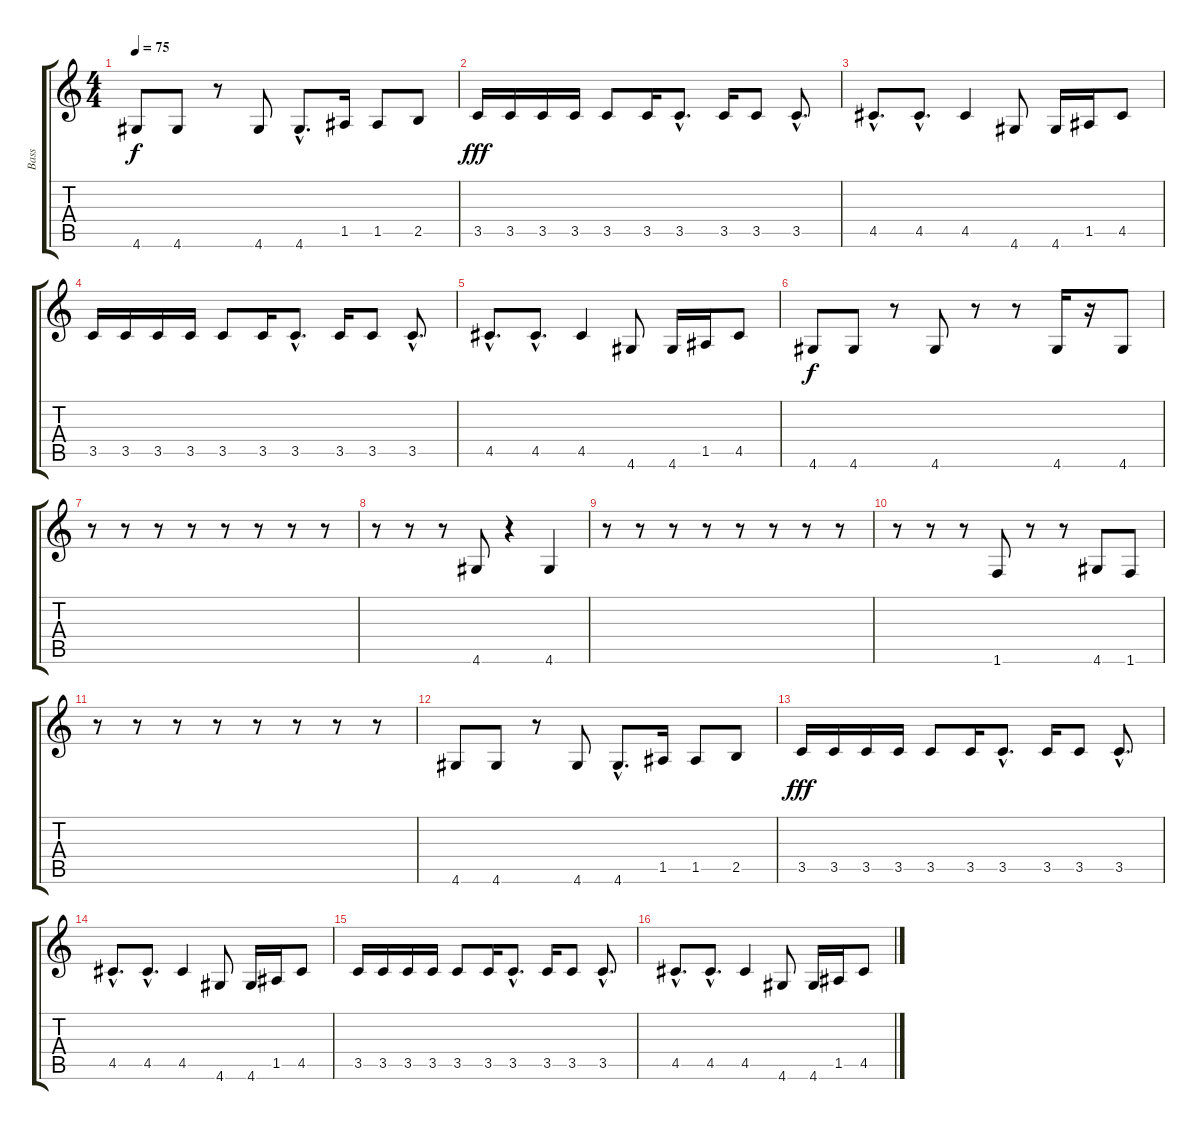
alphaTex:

\track ("Bass" "Bass") {instrument electricbassfinger}
\staff {score tabs}
\tuning (E4 B3 G3 D3 A2 E2) {hide}
\ts (4 4)
\tempo 75
\clef g2
\ks c
4.6.8{dy f} 4.6.8 r.8 4.6.8 4.6{hac}.8{d} 1.5.16 1.5.8 2.5.8 |
3.5.16{dy fff} 3.5.16 3.5.16 3.5.16 3.5.8 3.5.16 3.5{hac}.8{d} 3.5.16 3.5.8 3.5{hac}.8{d} |
4.5{hac}.8{d} 4.5{hac}.8{d} 4.5.4 4.6.8 4.6.16 1.5.16 4.5.8 |
3.5.16 3.5.16 3.5.16 3.5.16 3.5.8 3.5.16 3.5{hac}.8{d} 3.5.16 3.5.8 3.5{hac}.8{d} |
4.5{hac}.8{d} 4.5{hac}.8{d} 4.5.4 4.6.8 4.6.16 1.5.16 4.5.8 |
4.6.8{dy f} 4.6.8 r.8 4.6.8 r.8 r.8 4.6.16 r.16 4.6.8 |
r.8 r.8 r.8 r.8 r.8 r.8 r.8 r.8 |
r.8 r.8 r.8 4.6.8 r.4 4.6.4 |
r.8 r.8 r.8 r.8 r.8 r.8 r.8 r.8 |
r.8 r.8 r.8 1.6.8 r.8 r.8 4.6.8 1.6.8 |
r.8 r.8 r.8 r.8 r.8 r.8 r.8 r.8 |
4.6.8 4.6.8 r.8 4.6.8 4.6{hac}.8{d} 1.5.16 1.5.8 2.5.8 |
3.5.16{dy fff} 3.5.16 3.5.16 3.5.16 3.5.8 3.5.16 3.5{hac}.8{d} 3.5.16 3.5.8 3.5{hac}.8{d} |
4.5{hac}.8{d} 4.5{hac}.8{d} 4.5.4 4.6.8 4.6.16 1.5.16 4.5.8 |
3.5.16 3.5.16 3.5.16 3.5.16 3.5.8 3.5.16 3.5{hac}.8{d} 3.5.16 3.5.8 3.5{hac}.8{d} |
4.5{hac}.8{d} 4.5{hac}.8{d} 4.5.4 4.6.8 4.6.16 1.5.16 4.5.8
